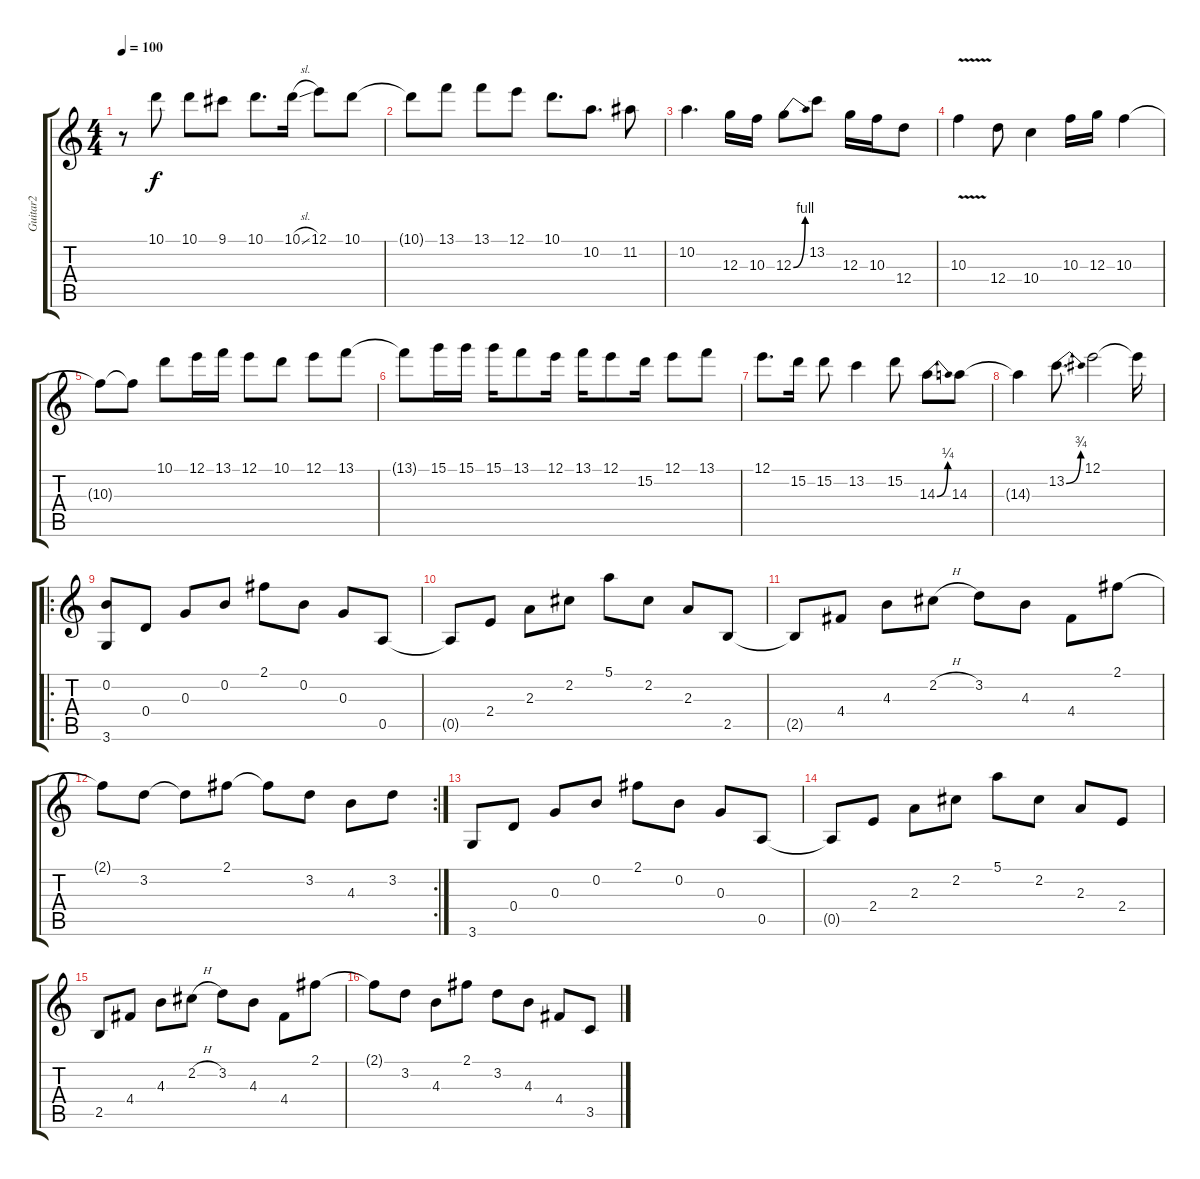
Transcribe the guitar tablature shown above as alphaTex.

\track ("Guitar2" "Guitar2") {instrument acousticguitarsteel}
\staff {score tabs}
\tuning (E4 B3 G3 D3 A2 E2) {hide}
\ts (4 4)
\tempo 100
\clef g2
\ks c
r.8{dy f instrument distortionguitar} 10.1.8 10.1.8 9.1.8 10.1.8{d} 10.1{sl}.16 12.1.8 10.1.8 |
10.1{t}.8 13.1.8 13.1.8 12.1.8 10.1.8{d} 10.2.8{d} 11.2.8 |
10.2.4{d} 12.3.16 10.3.16 12.3{be (bend 0 0 60 4)}.8 13.2.8 12.3.16 10.3.16 12.4.8 |
10.3{v}.4 12.4.8 10.4.4 10.3.16 12.3.16 10.3.4 |
10.3{t}.8 10.3{t}.8 10.1.8 12.1.16 13.1.16 12.1.8 10.1.8 12.1.8 13.1.8 |
13.1{t}.8 15.1.16 15.1.16 15.1.16 13.1.8 12.1.16 13.1.16 12.1.8 15.2.16 12.1.8 13.1.8 |
12.1.8{d} 15.2.16 15.2.8 13.2.4 15.2.8 14.3{be (bend 0 0 60 1)}.8 14.3.8 |
14.3{t}.4 13.2{be (bend 0 0 60 3)}.8{d} 12.1.2 12.1{t}.16 |
\ro
(0.2 3.6).8{instrument acousticguitarsteel} 0.4.8 0.3.8 0.2.8 2.1.8 0.2.8 0.3.8 0.5.8 |
0.5{t}.8 2.4.8 2.3.8 2.2.8 5.1.8 2.2.8 2.3.8 2.5.8 |
2.5{t}.8 4.4.8 4.3.8 2.2{h}.8 3.2.8 4.3.8 4.4.8 2.1.8 |
\rc 2
2.1{t}.8 3.2.8 3.2{t}.8 2.1.8 2.1{t}.8 3.2.8 4.3.8 3.2.8 |
3.6.8 0.4.8 0.3.8 0.2.8 2.1.8 0.2.8 0.3.8 0.5.8 |
0.5{t}.8 2.4.8 2.3.8 2.2.8 5.1.8 2.2.8 2.3.8 2.4.8 |
2.5.8 4.4.8 4.3.8 2.2{h}.8 3.2.8 4.3.8 4.4.8 2.1.8 |
2.1{t}.8 3.2.8 4.3.8 2.1.8 3.2.8 4.3.8 4.4.8 3.5.8
